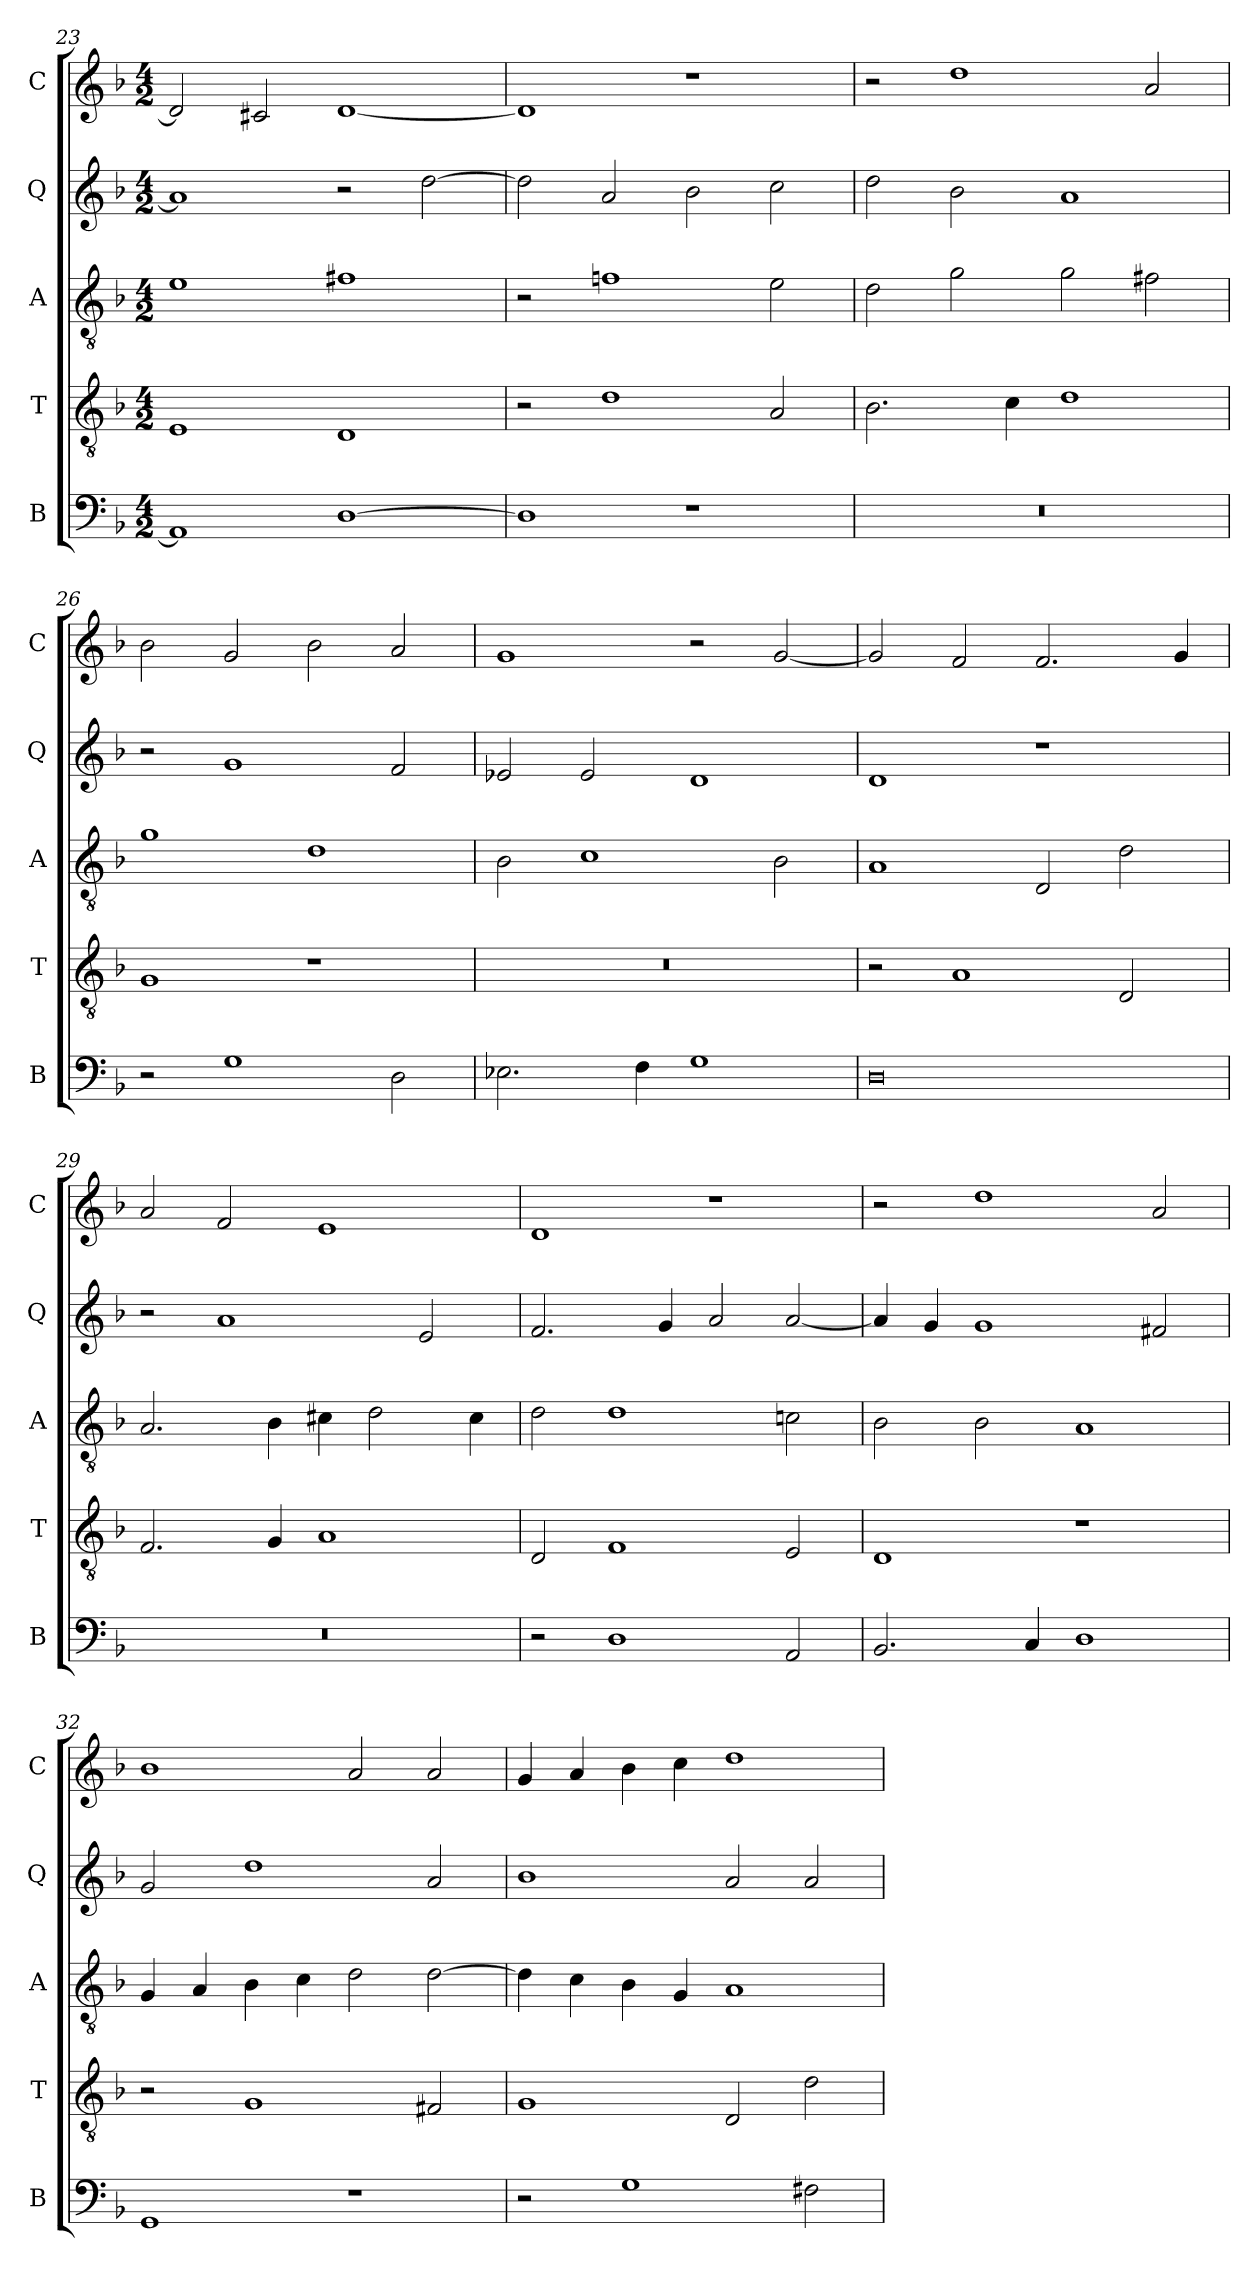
**kern	**kern	**kern	**kern	**kern
*part5	*part4	*part3	*part2	*part1
*staff5	*staff4	*staff3	*staff2	*staff1
*I"B	*I"T	*I"A	*I"Q	*I"C
*I'B	*I'T	*I'A	*I'Q	*I'C
*clefF4	*clefGv2	*clefGv2	*clefG2	*clefG2
*	*ITrd7c12	*ITrd7c12	*	*
*k[b-]	*k[b-]	*k[b-]	*k[b-]	*k[b-]
*F:	*F:	*F:	*F:	*F:
*M4/2	*M4/2	*M4/2	*M4/2	*M4/2
=23	=23	=23	=23	=23
1AAi]	1EEi	1Ei	1ai]	2di/]
.	.	.	.	2c#Xi/
[>1Di	1DDi	1F#Xi	2r	[<1di
.	.	.	[>2ddi\	.
=24	=24	=24	=24	=24
1Di]	2r	2r	2ddi\]	1di]
.	1Di	1Fni	2ai/	.
1r	.	.	2b-i\	1r
.	2AAi/	2Ei\	2cci\	.
!!LO:LB:g=z
=25	=25	=25	=25	=25
!LO:N:vis=1	!	!	!	!
0r	2.BB-i\	2Di\	2ddi\	2r
.	.	2Gi\	2b-i\	1ddi
.	4Ci\	.	.	.
.	1Di	2Gi\	1ai	.
.	.	2F#Xi\	.	2ai/
=26	=26	=26	=26	=26
2r	1GGi	1Gi	2r	2b-i\
1Gi	.	.	1gi	2gi/
.	1r	1Di	.	2b-i\
2Di\	.	.	2fi/	2ai/
=27	=27	=27	=27	=27
!	!LO:N:vis=1	!	!	!
2.E-Xi\	0r	2BB-i\	2e-Xi/	1gi
.	.	1Ci	2e-i/	.
4Fi\	.	.	.	.
1Gi	.	.	1di	2r
.	.	2BB-i\	.	[<2gi/
!!LO:PB:g=z
=28	=28	=28	=28	=28
0Di	2r	1AAi	1di	2gi/]
.	1AAi	.	.	2fi/
.	.	2DDi/	1r	2.fi/
.	2DDi/	2Di\	.	.
.	.	.	.	4gi/
=29	=29	=29	=29	=29
!LO:N:vis=1	!	!	!	!
0r	2.FFi/	2.AAi/	2r	2ai/
.	.	.	1ai	2fi/
.	4GGi/	4BB-i\	.	.
.	1AAi	4C#Xi\	.	1ei
.	.	2Di\	.	.
.	.	.	2ei/	.
.	.	4C#i\	.	.
=30	=30	=30	=30	=30
2r	2DDi/	2Di\	2.fi/	1di
1Di	1FFi	1Di	.	.
.	.	.	4gi/	.
.	.	.	2ai/	1r
2AAi/	2EEi/	2Cni\	[<2ai/	.
!!LO:LB:g=z
=31	=31	=31	=31	=31
2.BB-i/	1DDi	2BB-i\	4ai/]	2r
.	.	.	4gi/	.
.	.	2BB-i\	1gi	1ddi
4Ci/	.	.	.	.
1Di	1r	1AAi	.	.
.	.	.	2f#Xi/	2ai/
=32	=32	=32	=32	=32
1GGi	2r	4GGi/	2gi/	1b-i
.	.	4AAi/	.	.
.	1GGi	4BB-i\	1ddi	.
.	.	4Ci\	.	.
1r	.	2Di\	.	2ai/
.	2FF#Xi/	[>2Di\	2ai/	2ai/
=33	=33	=33	=33	=33
2r	1GGi	4Di\]	1b-i	4gi/
.	.	4Ci\	.	4ai/
1Gi	.	4BB-i\	.	4b-i\
.	.	4GGi/	.	4cci\
.	2DDi/	1AAi	2ai/	1ddi
2F#Xi\	2Di\	.	2ai/	.
=	=	=	=	=
*-	*-	*-	*-	*-
